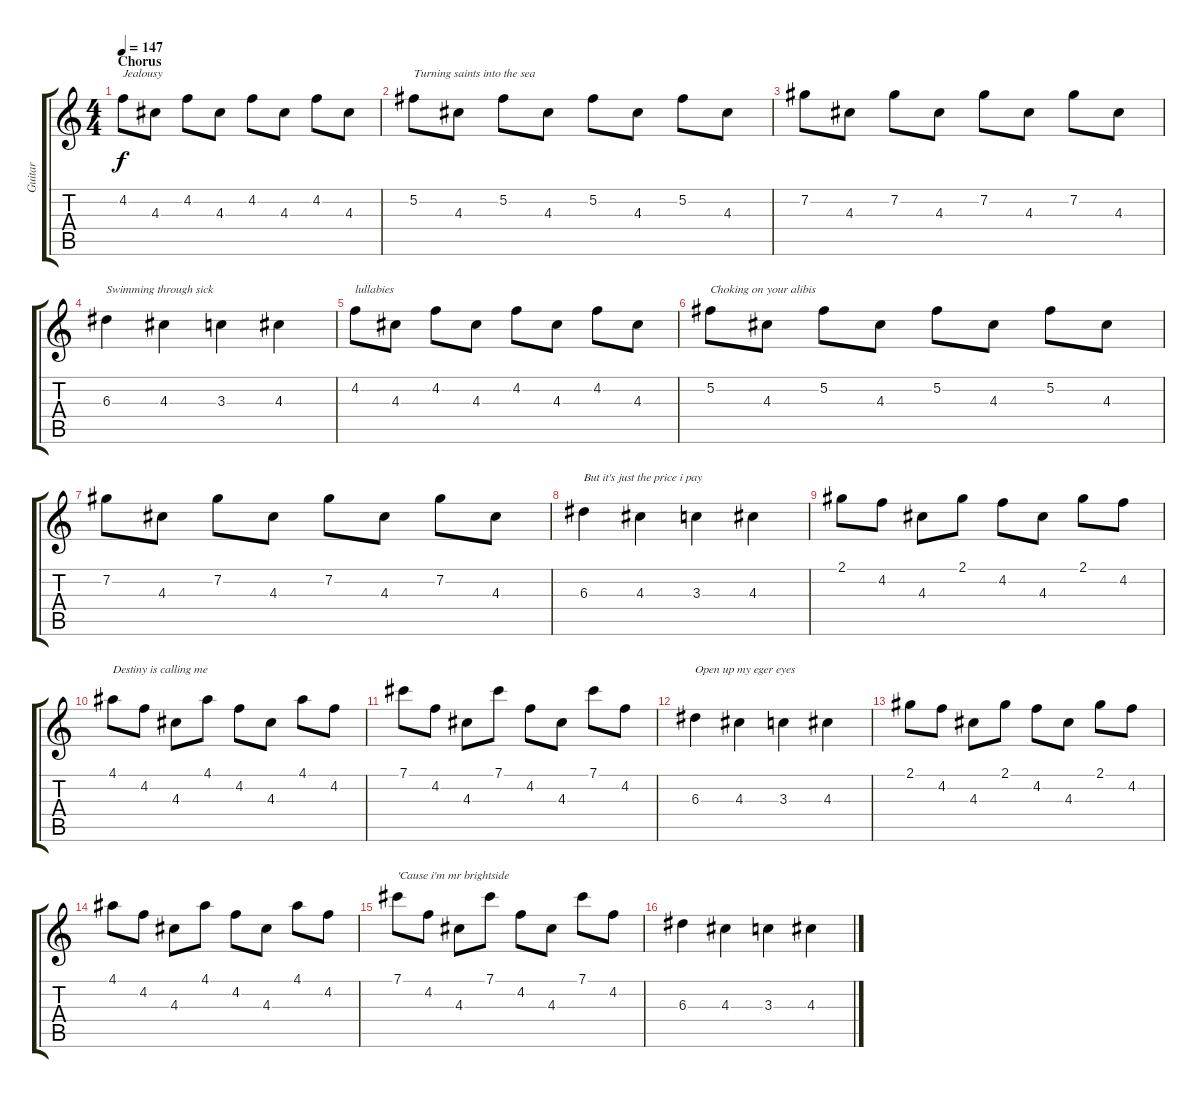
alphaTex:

\track ("Guitar" "Guitar") {instrument overdrivenguitar}
\staff {score tabs}
\tuning (Gb4 Db4 A3 E3 B2 Gb2) {hide}
\ts (4 4)
\section ("" "Chorus")
\tempo 147
\clef g2
\ks c
4.2.8{txt "Jealousy" dy f} 4.3.8 4.2.8 4.3.8 4.2.8 4.3.8 4.2.8 4.3.8 |
5.2.8{txt "Turning saints into the sea"} 4.3.8 5.2.8 4.3.8 5.2.8 4.3.8 5.2.8 4.3.8 |
7.2.8 4.3.8 7.2.8 4.3.8 7.2.8 4.3.8 7.2.8 4.3.8 |
6.3.4{txt "Swimming through sick "} 4.3.4 3.3.4 4.3.4 |
4.2.8{txt "lullabies"} 4.3.8 4.2.8 4.3.8 4.2.8 4.3.8 4.2.8 4.3.8 |
5.2.8{txt "Choking on your alibis"} 4.3.8 5.2.8 4.3.8 5.2.8 4.3.8 5.2.8 4.3.8 |
7.2.8 4.3.8 7.2.8 4.3.8 7.2.8 4.3.8 7.2.8 4.3.8 |
6.3.4{txt "But it's just the price i pay"} 4.3.4 3.3.4 4.3.4 |
2.1.8 4.2.8 4.3.8 2.1.8 4.2.8 4.3.8 2.1.8 4.2.8 |
4.1.8{txt "Destiny is calling me"} 4.2.8 4.3.8 4.1.8 4.2.8 4.3.8 4.1.8 4.2.8 |
7.1.8 4.2.8 4.3.8 7.1.8 4.2.8 4.3.8 7.1.8 4.2.8 |
6.3.4{txt "Open up my eger eyes"} 4.3.4 3.3.4 4.3.4 |
2.1.8 4.2.8 4.3.8 2.1.8 4.2.8 4.3.8 2.1.8 4.2.8 |
4.1.8 4.2.8 4.3.8 4.1.8 4.2.8 4.3.8 4.1.8 4.2.8 |
7.1.8{txt "'Cause i'm mr brightside"} 4.2.8 4.3.8 7.1.8 4.2.8 4.3.8 7.1.8 4.2.8 |
6.3.4 4.3.4 3.3.4 4.3.4
